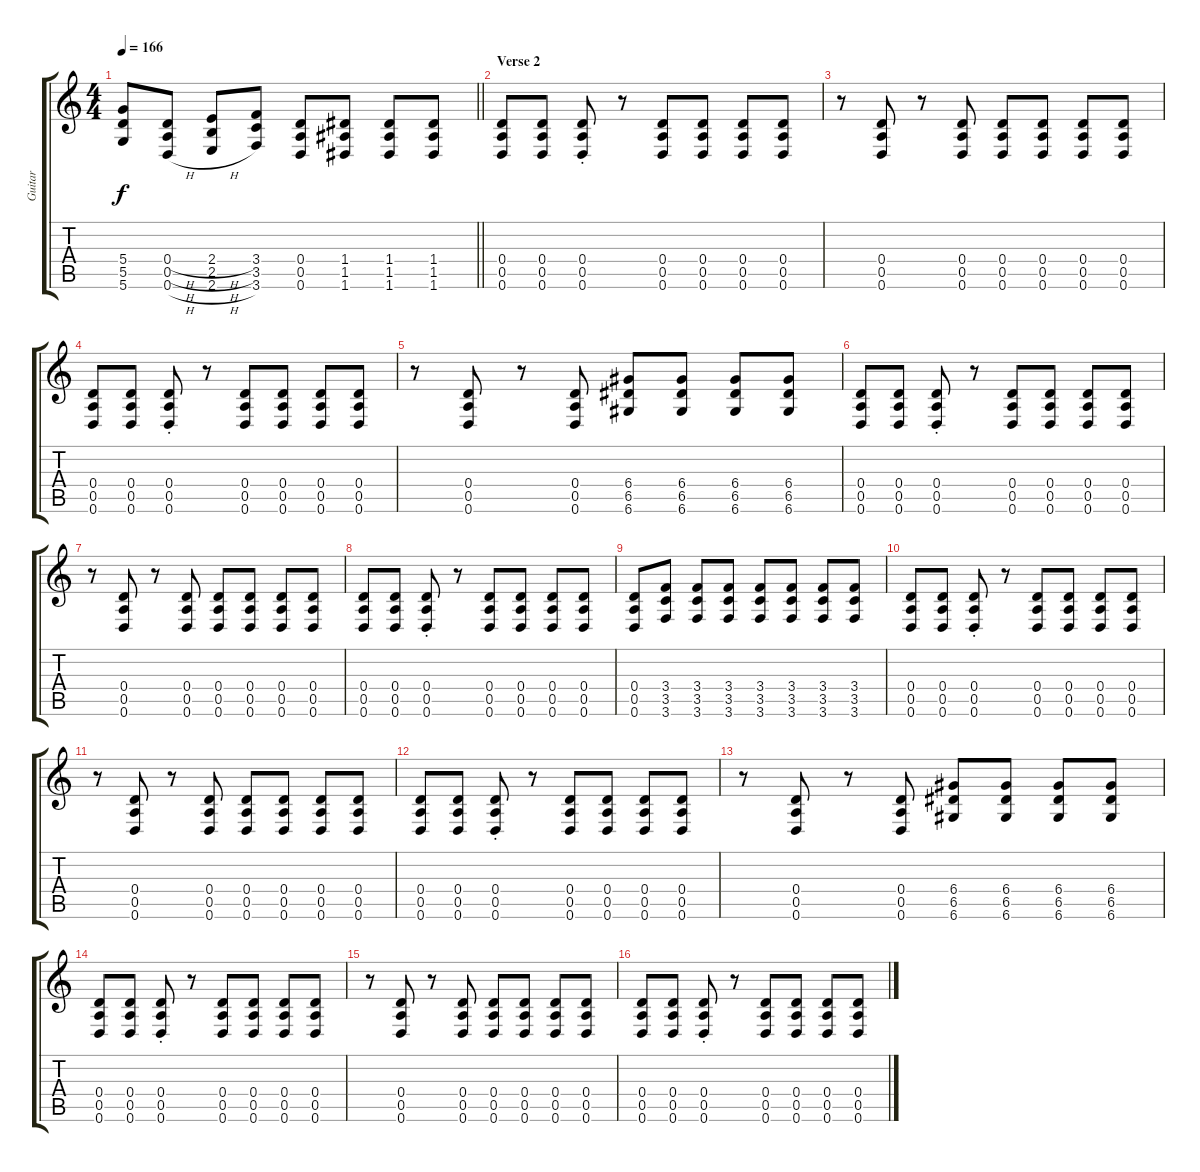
\track ("Guitar" "Guitar") {instrument distortionguitar}
\staff {score tabs}
\tuning (E4 B3 G3 D3 A2 D2) {hide}
\ts (4 4)
\tempo 166
\clef g2
\barLineRight lightlight
\ks c
(5.4 5.5 5.6).8{dy f} (0.4{h} 0.5{h} 0.6{h}).8 (2.4{h} 2.5{h} 2.6{h}).8 (3.4 3.5 3.6).8 (0.4 0.5 0.6).8 (1.4 1.5 1.6).8 (1.4 1.5 1.6).8 (1.4 1.5 1.6).8 |
\section ("" "Verse 2")
(0.4 0.5 0.6).8 (0.4 0.5 0.6).8 (0.4 0.5{st} 0.6{st}).8 r.8 (0.4 0.5 0.6).8 (0.4 0.5 0.6).8 (0.4 0.5 0.6).8 (0.4 0.5 0.6).8 |
r.8 (0.4 0.5 0.6).8 r.8 (0.4 0.5 0.6).8 (0.4 0.5 0.6).8 (0.4 0.5 0.6).8 (0.4 0.5 0.6).8 (0.4 0.5 0.6).8 |
(0.4 0.5 0.6).8 (0.4 0.5 0.6).8 (0.4 0.5{st} 0.6{st}).8 r.8 (0.4 0.5 0.6).8 (0.4 0.5 0.6).8 (0.4 0.5 0.6).8 (0.4 0.5 0.6).8 |
r.8 (0.4 0.5 0.6).8 r.8 (0.4 0.5 0.6).8 (6.4 6.5 6.6).8 (6.4 6.5 6.6).8 (6.4 6.5 6.6).8 (6.4 6.5 6.6).8 |
(0.4 0.5 0.6).8 (0.4 0.5 0.6).8 (0.4 0.5{st} 0.6{st}).8 r.8 (0.4 0.5 0.6).8 (0.4 0.5 0.6).8 (0.4 0.5 0.6).8 (0.4 0.5 0.6).8 |
r.8 (0.4 0.5 0.6).8 r.8 (0.4 0.5 0.6).8 (0.4 0.5 0.6).8 (0.4 0.5 0.6).8 (0.4 0.5 0.6).8 (0.4 0.5 0.6).8 |
(0.4 0.5 0.6).8 (0.4 0.5 0.6).8 (0.4 0.5{st} 0.6{st}).8 r.8 (0.4 0.5 0.6).8 (0.4 0.5 0.6).8 (0.4 0.5 0.6).8 (0.4 0.5 0.6).8 |
(0.4 0.5 0.6).8 (3.4 3.5 3.6).8 (3.4 3.5 3.6).8 (3.4 3.5 3.6).8 (3.4 3.5 3.6).8 (3.4 3.5 3.6).8 (3.4 3.5 3.6).8 (3.4 3.5 3.6).8 |
(0.4 0.5 0.6).8 (0.4 0.5 0.6).8 (0.4 0.5{st} 0.6{st}).8 r.8 (0.4 0.5 0.6).8 (0.4 0.5 0.6).8 (0.4 0.5 0.6).8 (0.4 0.5 0.6).8 |
r.8 (0.4 0.5 0.6).8 r.8 (0.4 0.5 0.6).8 (0.4 0.5 0.6).8 (0.4 0.5 0.6).8 (0.4 0.5 0.6).8 (0.4 0.5 0.6).8 |
(0.4 0.5 0.6).8 (0.4 0.5 0.6).8 (0.4 0.5{st} 0.6{st}).8 r.8 (0.4 0.5 0.6).8 (0.4 0.5 0.6).8 (0.4 0.5 0.6).8 (0.4 0.5 0.6).8 |
r.8 (0.4 0.5 0.6).8 r.8 (0.4 0.5 0.6).8 (6.4 6.5 6.6).8 (6.4 6.5 6.6).8 (6.4 6.5 6.6).8 (6.4 6.5 6.6).8 |
(0.4 0.5 0.6).8 (0.4 0.5 0.6).8 (0.4 0.5{st} 0.6{st}).8 r.8 (0.4 0.5 0.6).8 (0.4 0.5 0.6).8 (0.4 0.5 0.6).8 (0.4 0.5 0.6).8 |
r.8 (0.4 0.5 0.6).8 r.8 (0.4 0.5 0.6).8 (0.4 0.5 0.6).8 (0.4 0.5 0.6).8 (0.4 0.5 0.6).8 (0.4 0.5 0.6).8 |
(0.4 0.5 0.6).8 (0.4 0.5 0.6).8 (0.4 0.5{st} 0.6{st}).8 r.8 (0.4 0.5 0.6).8 (0.4 0.5 0.6).8 (0.4 0.5 0.6).8 (0.4 0.5 0.6).8
